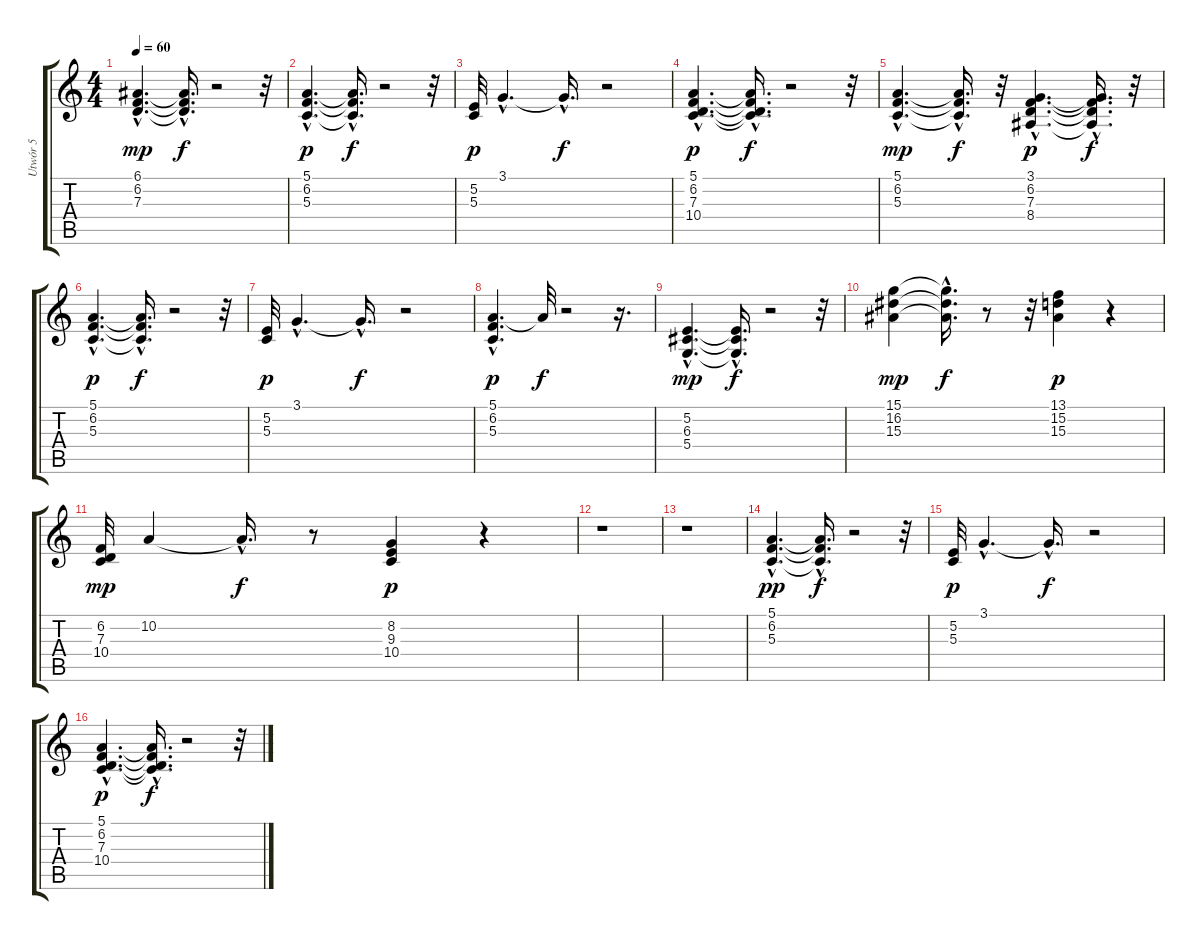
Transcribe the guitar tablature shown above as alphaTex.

\track ("Utwór 5" "Utwór 5") {instrument brightacousticpiano}
\staff {score tabs}
\tuning (E4 B3 G3 D3 A2 E2) {hide}
\ts (4 4)
\tempo 60
\clef g2
\ks c
(6.1{hac} 6.2{hac} 7.3{hac}).4{d dy mp} (6.1{hac t} 6.2{hac t} 7.3{hac t}).16{d dy f} r.2 r.32 |
(5.1{hac} 6.2{hac} 5.3{hac}).4{d dy p} (5.1{hac t} 6.2{hac t} 5.3{hac t}).16{d dy f} r.2 r.32 |
(5.2 5.3).32{dy p} 3.1{hac}.4{d} 3.1{hac t}.16{d dy f} r.2 |
(5.1{hac} 6.2{hac} 7.3{hac} 10.4{hac}).4{d dy p} (5.1{hac t} 6.2{hac t} 7.3{hac t} 10.4{hac t}).16{d dy f} r.2 r.32 |
(5.1{hac} 6.2{hac} 5.3{hac}).4{d dy mp} (5.1{hac t} 6.2{hac t} 5.3{hac t}).16{d dy f} r.32 (3.1{hac} 6.2{hac} 7.3{hac} 8.4{hac}).4{d dy p} (3.1{hac t} 6.2{hac t} 7.3{hac t} 8.4{hac t}).16{d dy f} r.32 |
(5.1{hac} 6.2{hac} 5.3{hac}).4{d dy p} (5.1{hac t} 6.2{hac t} 5.3{hac t}).16{d dy f} r.2 r.32 |
(5.2 5.3).32{dy p} 3.1{hac}.4{d} 3.1{hac t}.16{d dy f} r.2 |
(5.1{hac} 6.2{hac} 5.3{hac}).4{d dy p} 5.1{t}.32{dy f} r.2 r.16{d} |
(5.2{hac} 6.3{hac} 5.4{hac}).4{d dy mp} (5.2{hac t} 6.3{hac t} 5.4{hac t}).16{d dy f} r.2 r.32 |
(15.1 16.2 15.3).4{dy mp} (15.1{hac t} 16.2{hac t} 15.3{hac t}).16{d dy f} r.8 r.32 (13.1 15.2 15.3).4{dy p} r.4 |
(6.2 7.3 10.4).32{dy mp} 10.2.4 10.2{hac t}.16{d dy f} r.8 (8.2 9.3 10.4).4{dy p} r.4 |
r.1 |
r.1 |
(5.1{hac} 6.2{hac} 5.3{hac}).4{d dy pp} (5.1{hac t} 6.2{hac t} 5.3{hac t}).16{d dy f} r.2 r.32 |
(5.2 5.3).32{dy p} 3.1{hac}.4{d} 3.1{hac t}.16{d dy f} r.2 |
(5.1{hac} 6.2{hac} 7.3{hac} 10.4{hac}).4{d dy p} (5.1{hac t} 6.2{hac t} 7.3{hac t} 10.4{hac t}).16{d dy f} r.2 r.32
